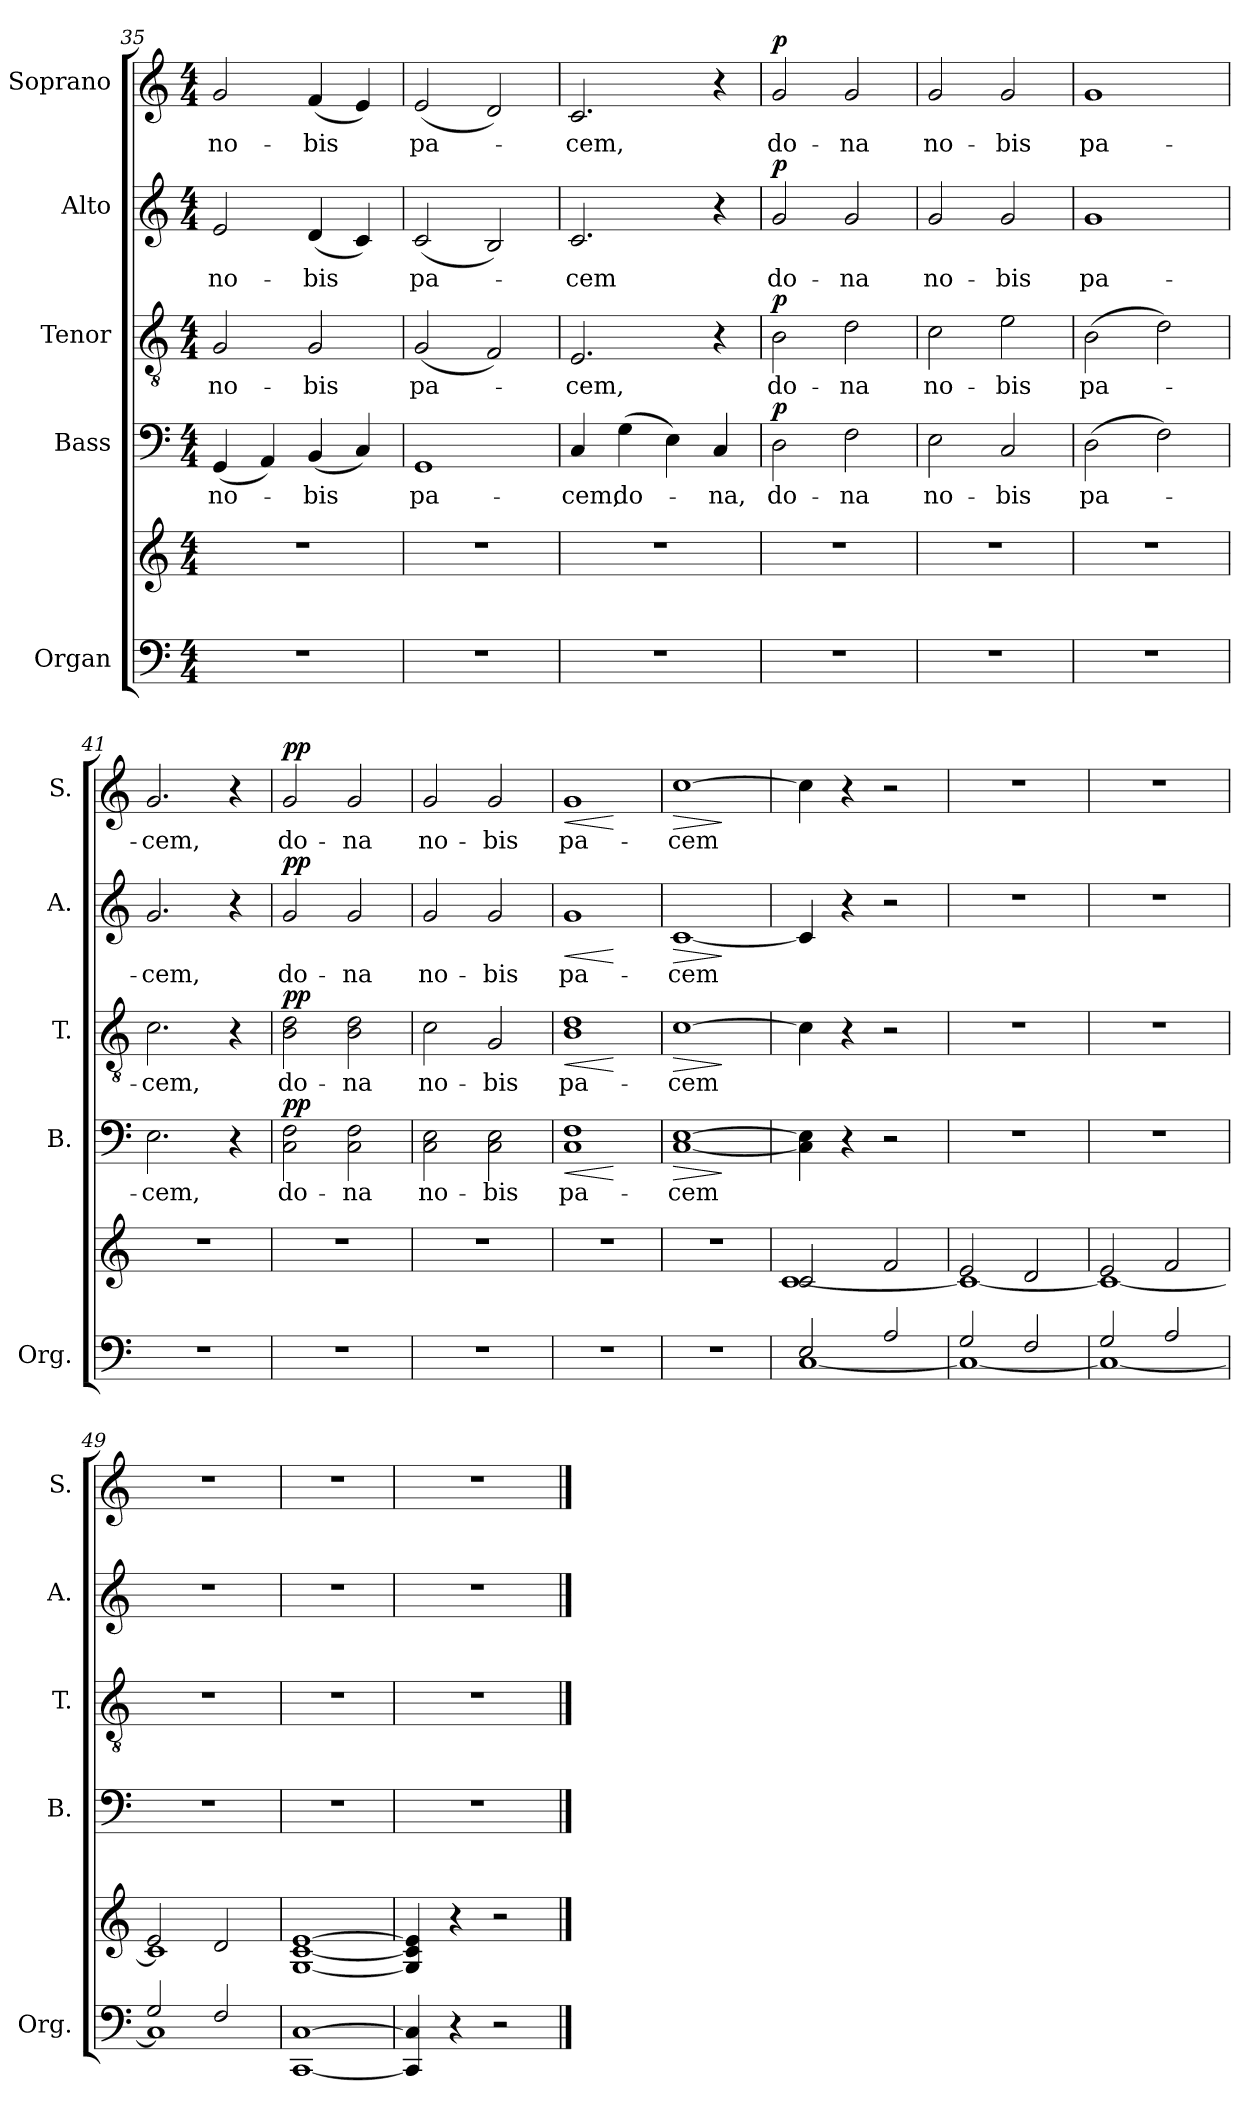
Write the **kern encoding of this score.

**kern	**kern	**kern	**text	**dynam	**kern	**text	**dynam	**kern	**text	**dynam	**kern	**text	**dynam
*part5	*part5	*part4	*part4	*part4	*part3	*part3	*part3	*part2	*part2	*part2	*part1	*part1	*part1
*staff6	*staff5	*staff4	*staff4	*staff4	*staff3	*staff3	*staff3	*staff2	*staff2	*staff2	*staff1	*staff1	*staff1
*I"Organ	*	*I"Bass	*	*	*I"Tenor	*	*	*I"Alto	*	*	*I"Soprano	*	*
*I'Org.	*	*I'B.	*	*	*I'T.	*	*	*I'A.	*	*	*I'S.	*	*
!!LO:LB:g=z
*clefF4	*clefG2	*clefF4	*	*	*clefGv2	*	*	*clefG2	*	*	*clefG2	*	*
*k[]	*k[]	*k[]	*	*	*k[]	*	*	*k[]	*	*	*k[]	*	*
*M4/4	*M4/4	*M4/4	*	*	*M4/4	*	*	*M4/4	*	*	*M4/4	*	*
=35	=35	=35	=35	=35	=35	=35	=35	=35	=35	=35	=35	=35	=35
!	!	!	!LO:LY:b	!	!	!LO:LY:b	!	!	!LO:LY:b	!	!	!LO:LY:b	!
1r	1r	(<4GG/	no-	.	2G/	no-	.	2e/	no-	.	2g/	no-	.
.	.	4AA/)	.	.	.	.	.	.	.	.	.	.	.
!	!	!	!LO:LY:b	!	!	!LO:LY:b	!	!	!LO:LY:b	!	!	!LO:LY:b	!
.	.	(<4BB/	-bis	.	2G/	-bis	.	(<4d/	-bis	.	(<4f/	-bis	.
.	.	4C/)	.	.	.	.	.	4c/)	.	.	4e/)	.	.
=36	=36	=36	=36	=36	=36	=36	=36	=36	=36	=36	=36	=36	=36
!	!	!	!LO:LY:b	!	!	!LO:LY:b	!	!	!LO:LY:b	!	!	!LO:LY:b	!
1r	1r	1GG	pa-	.	(<2G/	pa-	.	(<2c/	pa-	.	(<2e/	pa-	.
.	.	.	.	.	2F/)	.	.	2B/)	.	.	2d/)	.	.
=37	=37	=37	=37	=37	=37	=37	=37	=37	=37	=37	=37	=37	=37
!	!	!	!LO:LY:b	!	!	!LO:LY:b	!	!	!LO:LY:b	!	!	!LO:LY:b	!
1r	1r	4C/	-cem,	.	2.E/	-cem,	.	2.c/	-cem	.	2.c/	-cem,	.
!	!	!	!LO:LY:b	!	!	!	!	!	!	!	!	!	!
.	.	(>4G\	do-	.	.	.	.	.	.	.	.	.	.
.	.	4E\)	.	.	.	.	.	.	.	.	.	.	.
!	!	!	!LO:LY:b	!	!	!	!	!	!	!	!	!	!
.	.	4C/	-na,	.	4r	.	.	4r	.	.	4r	.	.
=38	=38	=38	=38	=38	=38	=38	=38	=38	=38	=38	=38	=38	=38
!	!	!	!LO:LY:b	!LO:DY:a	!	!LO:LY:b	!LO:DY:a	!	!LO:LY:b	!LO:DY:a	!	!LO:LY:b	!LO:DY:a
1r	1r	2D\	do-	p	2B\	do-	p	2g/	do-	p	2g/	do-	p
!	!	!	!LO:LY:b	!	!	!LO:LY:b	!	!	!LO:LY:b	!	!	!LO:LY:b	!
.	.	2F\	-na	.	2d\	-na	.	2g/	-na	.	2g/	-na	.
=39	=39	=39	=39	=39	=39	=39	=39	=39	=39	=39	=39	=39	=39
!	!	!	!LO:LY:b	!	!	!LO:LY:b	!	!	!LO:LY:b	!	!	!LO:LY:b	!
1r	1r	2E\	no-	.	2c\	no-	.	2g/	no-	.	2g/	no-	.
!	!	!	!LO:LY:b	!	!	!LO:LY:b	!	!	!LO:LY:b	!	!	!LO:LY:b	!
.	.	2C/	-bis	.	2e\	-bis	.	2g/	-bis	.	2g/	-bis	.
=40	=40	=40	=40	=40	=40	=40	=40	=40	=40	=40	=40	=40	=40
!	!	!	!LO:LY:b	!	!	!LO:LY:b	!	!	!LO:LY:b	!	!	!LO:LY:b	!
1r	1r	(>2D\	pa-	.	(>2B\	pa-	.	1g	pa-	.	1g	pa-	.
.	.	2F\)	.	.	2d\)	.	.	.	.	.	.	.	.
=41	=41	=41	=41	=41	=41	=41	=41	=41	=41	=41	=41	=41	=41
!	!	!	!LO:LY:b	!	!	!LO:LY:b	!	!	!LO:LY:b	!	!	!LO:LY:b	!
1r	1r	2.E\	-cem,	.	2.c\	-cem,	.	2.g/	-cem,	.	2.g/	-cem,	.
.	.	4r	.	.	4r	.	.	4r	.	.	4r	.	.
=42	=42	=42	=42	=42	=42	=42	=42	=42	=42	=42	=42	=42	=42
!	!	!	!LO:LY:b	!LO:DY:a	!	!LO:LY:b	!LO:DY:a	!	!LO:LY:b	!LO:DY:a	!	!LO:LY:b	!LO:DY:a
1r	1r	2C\ 2F\	do-	pp	2B\ 2d\	do-	pp	2g/	do-	pp	2g/	do-	pp
!	!	!	!LO:LY:b	!	!	!LO:LY:b	!	!	!LO:LY:b	!	!	!LO:LY:b	!
.	.	2C\ 2F\	-na	.	2B\ 2d\	-na	.	2g/	-na	.	2g/	-na	.
=43	=43	=43	=43	=43	=43	=43	=43	=43	=43	=43	=43	=43	=43
!	!	!	!LO:LY:b	!	!	!LO:LY:b	!	!	!LO:LY:b	!	!	!LO:LY:b	!
1r	1r	2C\ 2E\	no-	.	2c\	no-	.	2g/	no-	.	2g/	no-	.
!	!	!	!LO:LY:b	!	!	!LO:LY:b	!	!	!LO:LY:b	!	!	!LO:LY:b	!
.	.	2C\ 2E\	-bis	.	2G/	-bis	.	2g/	-bis	.	2g/	-bis	.
=44	=44	=44	=44	=44	=44	=44	=44	=44	=44	=44	=44	=44	=44
!	!	!	!LO:LY:b	!LO:HP:b	!	!LO:LY:b	!LO:HP:b	!	!LO:LY:b	!LO:HP:b	!	!LO:LY:b	!LO:HP:b
1r	1r	1C 1F	pa-	<	1B 1d	pa-	<	1g	pa-	<	1g	pa-	<
.	.	.	.	[	.	.	[	.	.	[	.	.	[
=45	=45	=45	=45	=45	=45	=45	=45	=45	=45	=45	=45	=45	=45
!	!	!	!LO:LY:b	!LO:HP:b	!	!LO:LY:b	!LO:HP:b	!	!LO:LY:b	!LO:HP:b	!	!LO:LY:b	!LO:HP:b
1r	1r	[1C [1E	-cem	>	[1c	-cem	>	[1c	-cem	>	[1cc	-cem	>
.	.	.	.	]	.	.	]	.	.	]	.	.	]
=46	=46	=46	=46	=46	=46	=46	=46	=46	=46	=46	=46	=46	=46
*^	*^	*	*	*	*	*	*	*	*	*	*	*	*
2E/	[1C	2c/	[1c	4C\] 4E\]	.	.	4c\]	.	.	4c/]	.	.	4cc\]	.	.
.	.	.	.	4r	.	.	4r	.	.	4r	.	.	4r	.	.
2A/	.	2f/	.	2r	.	.	2r	.	.	2r	.	.	2r	.	.
=47	=47	=47	=47	=47	=47	=47	=47	=47	=47	=47	=47	=47	=47	=47	=47
2G	1C_	2e	1c_	1r	.	.	1r	.	.	1r	.	.	1r	.	.
2F	.	2d	.	.	.	.	.	.	.	.	.	.	.	.	.
=48	=48	=48	=48	=48	=48	=48	=48	=48	=48	=48	=48	=48	=48	=48	=48
2G	1C_	2e	1c_	1r	.	.	1r	.	.	1r	.	.	1r	.	.
2A	.	2f	.	.	.	.	.	.	.	.	.	.	.	.	.
=49	=49	=49	=49	=49	=49	=49	=49	=49	=49	=49	=49	=49	=49	=49	=49
2G	1C]	2e	1c]	1r	.	.	1r	.	.	1r	.	.	1r	.	.
2F	.	2d	.	.	.	.	.	.	.	.	.	.	.	.	.
*v	*v	*	*	*	*	*	*	*	*	*	*	*	*	*	*
*	*v	*v	*	*	*	*	*	*	*	*	*	*	*	*
=50	=50	=50	=50	=50	=50	=50	=50	=50	=50	=50	=50	=50	=50
[1CC [1C	[1G [1c [1e	1r	.	.	1r	.	.	1r	.	.	1r	.	.
=51	=51	=51	=51	=51	=51	=51	=51	=51	=51	=51	=51	=51	=51
4CC] 4C]	4G] 4c] 4e]	1r	.	.	1r	.	.	1r	.	.	1r	.	.
4r	4r	.	.	.	.	.	.	.	.	.	.	.	.
2r	2r	.	.	.	.	.	.	.	.	.	.	.	.
==	==	==	==	==	==	==	==	==	==	==	==	==	==
*-	*-	*-	*-	*-	*-	*-	*-	*-	*-	*-	*-	*-	*-
